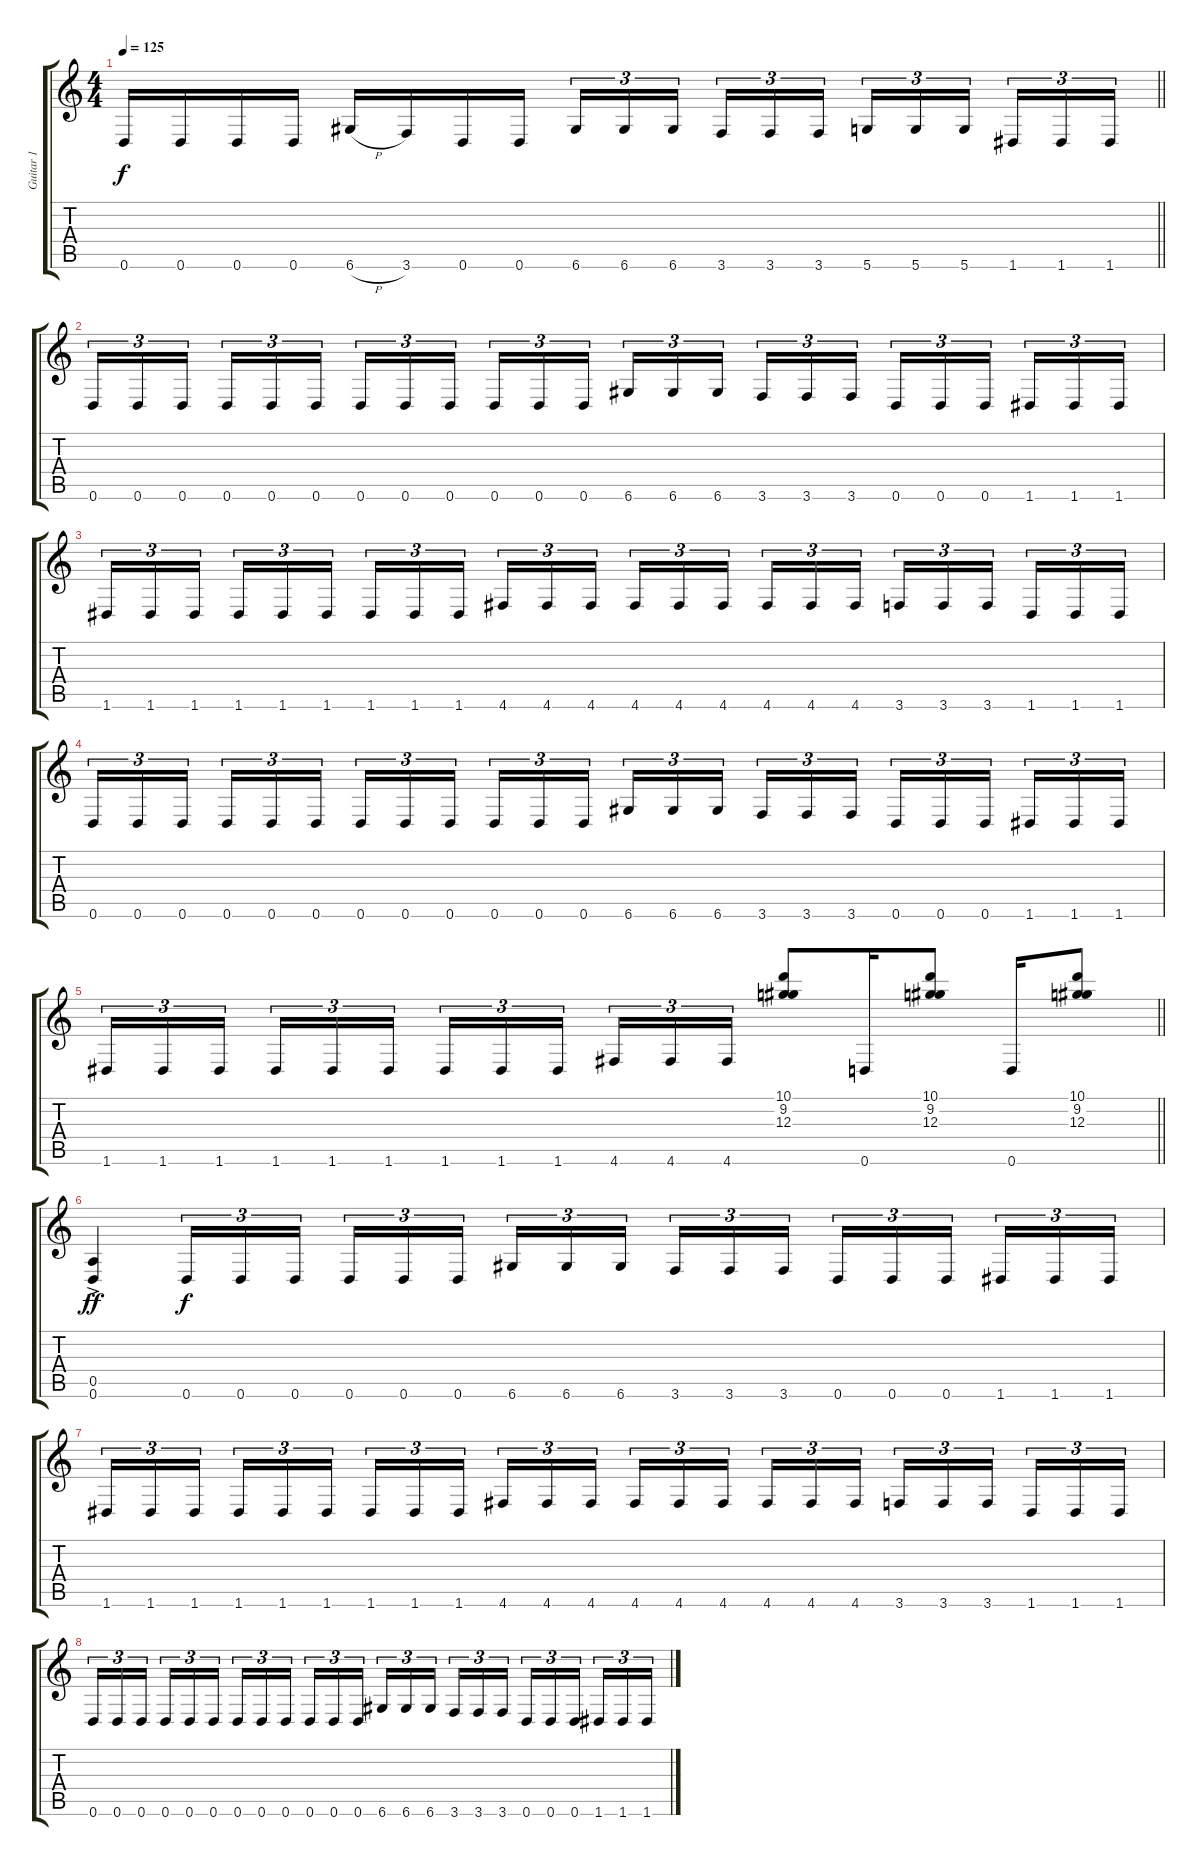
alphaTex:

\track ("Guitar 1" "Guitar 1") {instrument distortionguitar}
\staff {score tabs}
\tuning (E4 B3 G3 D3 A2 D2) {hide}
\ts (4 4)
\tempo 125
\clef g2
\barLineRight lightlight
\ks c
0.6.16{dy f} 0.6.16 0.6.16 0.6.16 6.6{h}.16 3.6.16 0.6.16 0.6.16 6.6.16{tu (3 2)} 6.6.16{tu (3 2)} 6.6.16{tu (3 2) beam splitsecondary} 3.6.16{tu (3 2)} 3.6.16{tu (3 2)} 3.6.16{tu (3 2)} 5.6.16{tu (3 2)} 5.6.16{tu (3 2)} 5.6.16{tu (3 2) beam splitsecondary} 1.6.16{tu (3 2)} 1.6.16{tu (3 2)} 1.6.16{tu (3 2)} |
\section ("" "")
0.6.16{tu (3 2)} 0.6.16{tu (3 2)} 0.6.16{tu (3 2) beam splitsecondary} 0.6.16{tu (3 2)} 0.6.16{tu (3 2)} 0.6.16{tu (3 2)} 0.6.16{tu (3 2)} 0.6.16{tu (3 2)} 0.6.16{tu (3 2) beam splitsecondary} 0.6.16{tu (3 2)} 0.6.16{tu (3 2)} 0.6.16{tu (3 2)} 6.6.16{tu (3 2)} 6.6.16{tu (3 2)} 6.6.16{tu (3 2) beam splitsecondary} 3.6.16{tu (3 2)} 3.6.16{tu (3 2)} 3.6.16{tu (3 2)} 0.6.16{tu (3 2)} 0.6.16{tu (3 2)} 0.6.16{tu (3 2) beam splitsecondary} 1.6.16{tu (3 2)} 1.6.16{tu (3 2)} 1.6.16{tu (3 2)} |
1.6.16{tu (3 2)} 1.6.16{tu (3 2)} 1.6.16{tu (3 2) beam splitsecondary} 1.6.16{tu (3 2)} 1.6.16{tu (3 2)} 1.6.16{tu (3 2)} 1.6.16{tu (3 2)} 1.6.16{tu (3 2)} 1.6.16{tu (3 2) beam splitsecondary} 4.6.16{tu (3 2)} 4.6.16{tu (3 2)} 4.6.16{tu (3 2)} 4.6.16{tu (3 2)} 4.6.16{tu (3 2)} 4.6.16{tu (3 2) beam splitsecondary} 4.6.16{tu (3 2)} 4.6.16{tu (3 2)} 4.6.16{tu (3 2)} 3.6.16{tu (3 2)} 3.6.16{tu (3 2)} 3.6.16{tu (3 2) beam splitsecondary} 1.6.16{tu (3 2)} 1.6.16{tu (3 2)} 1.6.16{tu (3 2)} |
0.6.16{tu (3 2)} 0.6.16{tu (3 2)} 0.6.16{tu (3 2) beam splitsecondary} 0.6.16{tu (3 2)} 0.6.16{tu (3 2)} 0.6.16{tu (3 2)} 0.6.16{tu (3 2)} 0.6.16{tu (3 2)} 0.6.16{tu (3 2) beam splitsecondary} 0.6.16{tu (3 2)} 0.6.16{tu (3 2)} 0.6.16{tu (3 2)} 6.6.16{tu (3 2)} 6.6.16{tu (3 2)} 6.6.16{tu (3 2) beam splitsecondary} 3.6.16{tu (3 2)} 3.6.16{tu (3 2)} 3.6.16{tu (3 2)} 0.6.16{tu (3 2)} 0.6.16{tu (3 2)} 0.6.16{tu (3 2) beam splitsecondary} 1.6.16{tu (3 2)} 1.6.16{tu (3 2)} 1.6.16{tu (3 2)} |
\barLineRight lightlight
1.6.16{tu (3 2)} 1.6.16{tu (3 2)} 1.6.16{tu (3 2) beam splitsecondary} 1.6.16{tu (3 2)} 1.6.16{tu (3 2)} 1.6.16{tu (3 2)} 1.6.16{tu (3 2)} 1.6.16{tu (3 2)} 1.6.16{tu (3 2) beam splitsecondary} 4.6.16{tu (3 2)} 4.6.16{tu (3 2)} 4.6.16{tu (3 2)} (10.1 9.2 12.3).8 0.6.16 (10.1 9.2 12.3).8 0.6.16 (10.1 9.2 12.3).8 |
(0.5 0.6{ac}).4{dy ff} 0.6.16{tu (3 2) dy f} 0.6.16{tu (3 2)} 0.6.16{tu (3 2) beam splitsecondary} 0.6.16{tu (3 2)} 0.6.16{tu (3 2)} 0.6.16{tu (3 2)} 6.6.16{tu (3 2)} 6.6.16{tu (3 2)} 6.6.16{tu (3 2) beam splitsecondary} 3.6.16{tu (3 2)} 3.6.16{tu (3 2)} 3.6.16{tu (3 2)} 0.6.16{tu (3 2)} 0.6.16{tu (3 2)} 0.6.16{tu (3 2) beam splitsecondary} 1.6.16{tu (3 2)} 1.6.16{tu (3 2)} 1.6.16{tu (3 2)} |
1.6.16{tu (3 2)} 1.6.16{tu (3 2)} 1.6.16{tu (3 2) beam splitsecondary} 1.6.16{tu (3 2)} 1.6.16{tu (3 2)} 1.6.16{tu (3 2)} 1.6.16{tu (3 2)} 1.6.16{tu (3 2)} 1.6.16{tu (3 2) beam splitsecondary} 4.6.16{tu (3 2)} 4.6.16{tu (3 2)} 4.6.16{tu (3 2)} 4.6.16{tu (3 2)} 4.6.16{tu (3 2)} 4.6.16{tu (3 2) beam splitsecondary} 4.6.16{tu (3 2)} 4.6.16{tu (3 2)} 4.6.16{tu (3 2)} 3.6.16{tu (3 2)} 3.6.16{tu (3 2)} 3.6.16{tu (3 2) beam splitsecondary} 1.6.16{tu (3 2)} 1.6.16{tu (3 2)} 1.6.16{tu (3 2)} |
0.6.16{tu (3 2)} 0.6.16{tu (3 2)} 0.6.16{tu (3 2) beam splitsecondary} 0.6.16{tu (3 2)} 0.6.16{tu (3 2)} 0.6.16{tu (3 2)} 0.6.16{tu (3 2)} 0.6.16{tu (3 2)} 0.6.16{tu (3 2) beam splitsecondary} 0.6.16{tu (3 2)} 0.6.16{tu (3 2)} 0.6.16{tu (3 2)} 6.6.16{tu (3 2)} 6.6.16{tu (3 2)} 6.6.16{tu (3 2) beam splitsecondary} 3.6.16{tu (3 2)} 3.6.16{tu (3 2)} 3.6.16{tu (3 2)} 0.6.16{tu (3 2)} 0.6.16{tu (3 2)} 0.6.16{tu (3 2) beam splitsecondary} 1.6.16{tu (3 2)} 1.6.16{tu (3 2)} 1.6.16{tu (3 2)}
